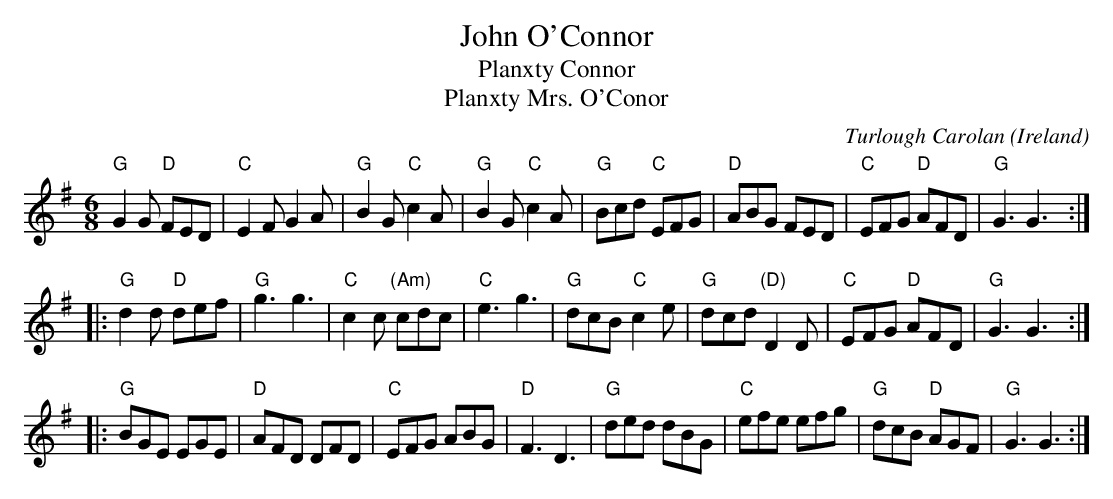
X:1
T:John O'Connor
T:Planxty Connor
T:Planxty Mrs. O'Conor
O:Ireland
C:Turlough Carolan
M:6/8
L:1/8
K:G
"G"G2G "D"FED|"C"E2F G2A|"G"B2G "C"c2A|"G"B2G "C"c2A|\
"G"Bcd "C"EFG|"D"ABG FED|\
"C"EFG "D"AFD|"G"G3 G3:|
|:"G"d2d "D"def|"G"g3 g3|"C"c2c "(Am)"cdc|"C"e3 g3|\
"G"dcB "C"c2e|"G"dcd "(D)"D2D|"C"EFG "D"AFD|"G"G3 G3:|
|:"G"BGE EGE|"D"AFD DFD|\
"C"EFG ABG|"D"F3 D3|\
"G"ded dBG|"C"efe efg|"G"dcB "D"AGF|"G"G3 G3:|
